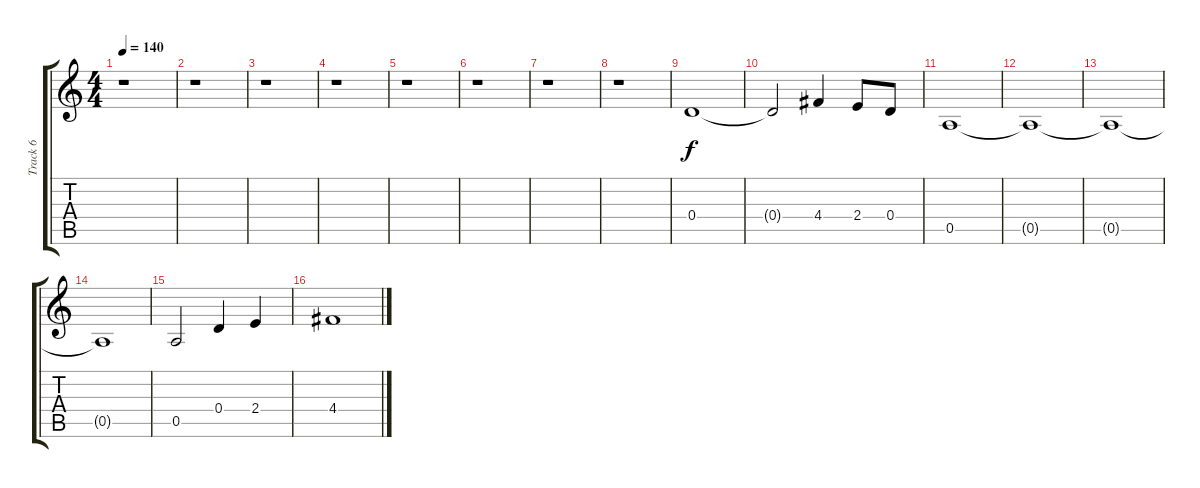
\track ("Track 6" "Track 6") {instrument contrabass}
\staff {score tabs}
\tuning (E4 B3 G3 D3 A2 E2) {hide}
\ts (4 4)
\tempo 140
\clef g2
\ks c
r.1{dy f} |
r.1 |
r.1 |
r.1 |
r.1 |
r.1 |
r.1 |
r.1 |
0.4.1 |
0.4{t}.2 4.4.4 2.4.8 0.4.8 |
0.5.1 |
0.5{t}.1 |
0.5{t}.1 |
0.5{t}.1 |
0.5.2 0.4.4 2.4.4 |
4.4.1
